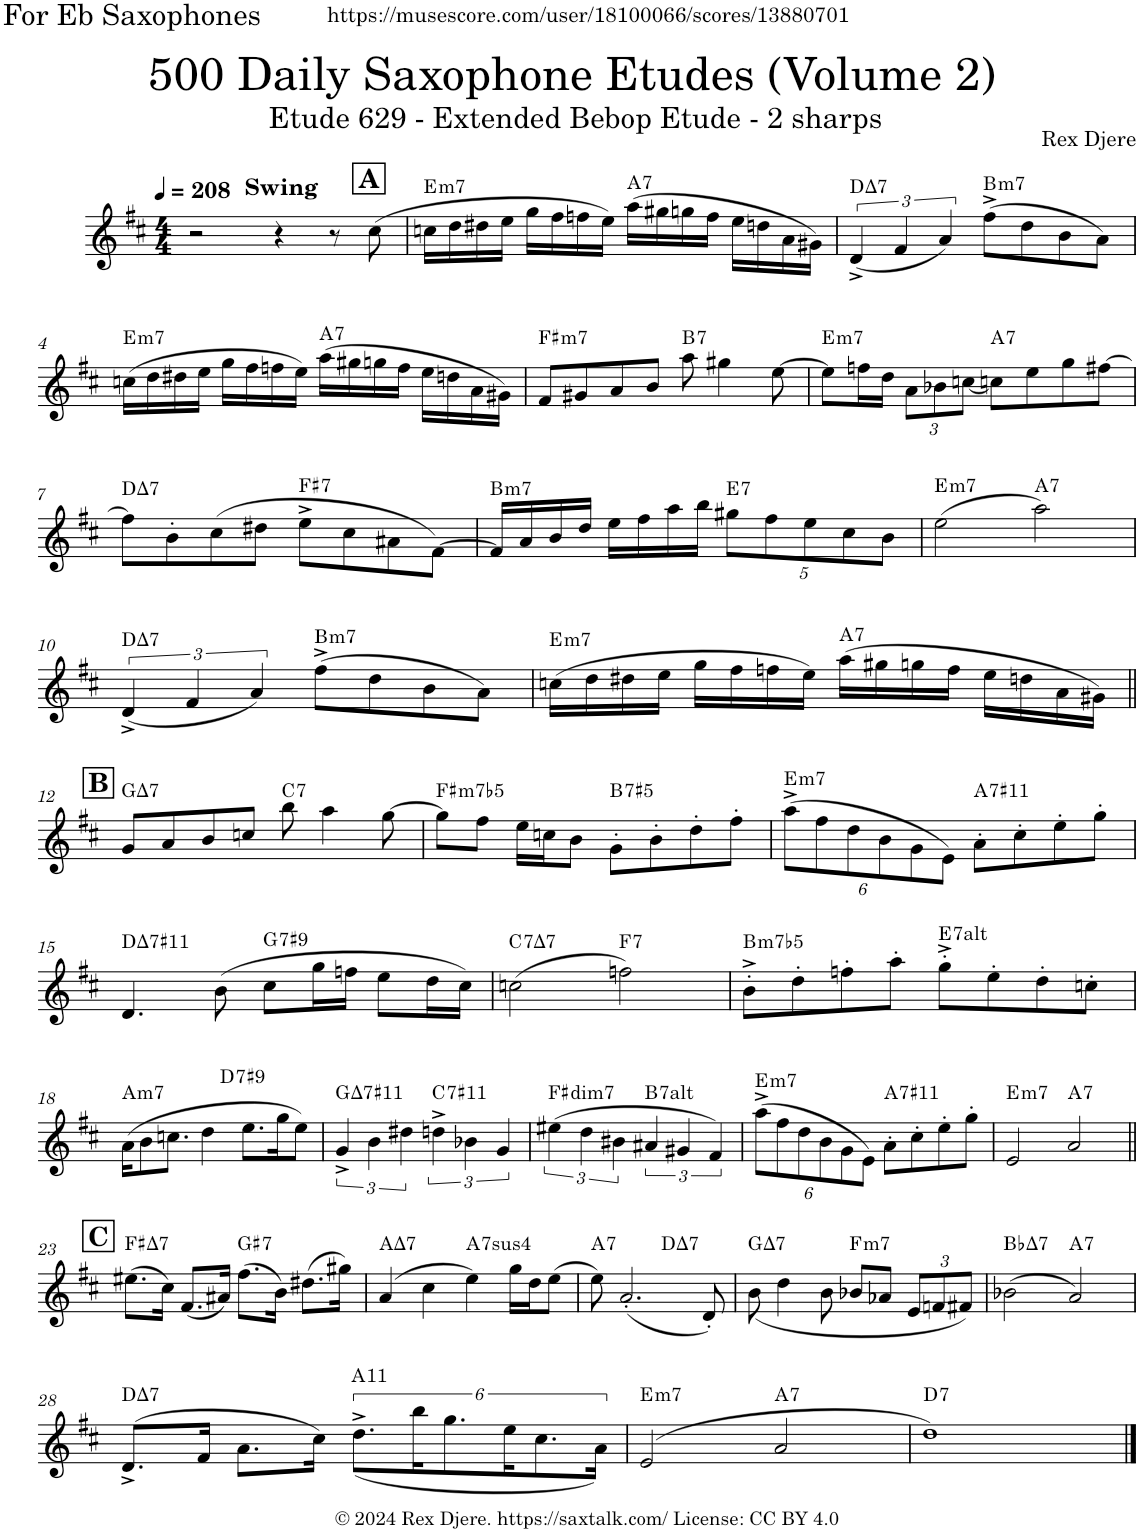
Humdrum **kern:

**kern	**harte
*part1	*part1
*staff1	*
*I"Alto Saxophone	*
*I'A. Sax.	*
*clefG2	*
*Trd5c9	*
*k[f#c#]	*
*M4/4	*
*MM208	*
!!LO:REH:place=s1:a:B:cj:fs=14:t=A:qo=3.5
=1	=1
!LO:TX:a:B:t=Swing	!
2r	.
4r	.
8r	.
(8cc#\	.
=2	=2
!	!LO:H:kt=m7
16ccn\LL	E:min7
16dd\	.
16dd#X\	.
16ee\JJ	.
16gg\LL	.
16ff#\	.
16ffn\	.
16ee\JJ)	.
!	!LO:H:kt=7
(16aa\LL	A:7
16gg#X\	.
16ggn\	.
16ff\JJ	.
16ee\LL	.
16ddn\	.
16a\	.
16g#X\JJ)	.
=3	=3
!	!LO:H:kt=7
(6d^/	D:maj7
6f#/	.
6a/)	.
!	!LO:H:kt=m7
(8ff#^\L	B:min7
8dd\	.
8b\	.
8a\J)	.
!!LO:LB:g=z
=4	=4
!	!LO:H:kt=m7
(16ccn\LL	E:min7
16dd\	.
16dd#X\	.
16ee\JJ	.
16gg\LL	.
16ff#\	.
16ffn\	.
16ee\JJ)	.
!	!LO:H:kt=7
(16aa\LL	A:7
16gg#X\	.
16ggn\	.
16ff\JJ	.
16ee\LL	.
16ddn\	.
16a\	.
16g#X\JJ)	.
=5	=5
!	!LO:H:kt=m7
8f#/L	F#:min7
8g#X/	.
8a/	.
8b/J	.
!	!LO:H:kt=7
8aa\	B:7
4gg#X\	.
[8ee\	.
=6	=6
!	!LO:H:kt=m7
8ee\L]	E:min7
16ffn\L	.
16dd\JJ	.
*Xbrackettup	*
12a\L	.
12b-X\	.
[<12ccn\J	.
!	!LO:H:kt=7
8ccn\L]	A:7
8ee\	.
8gg\	.
[8ff#X\J	.
!!LO:LB:g=z
=7	=7
!	!LO:H:kt=7
8ff#\L]	D:maj7
8b'\	.
(8cc#\	.
8dd#X\J	.
!	!LO:H:kt=7
8ee^\L	F#:7
8cc#\	.
8a#X\	.
[8f#\J)	.
=8	=8
!	!LO:H:kt=m7
16f#/LL]	B:min7
16a/	.
16b/	.
16dd/JJ	.
16ee\LL	.
16ff#\	.
16aa\	.
16bb\JJ	.
!	!LO:H:kt=7
10gg#X\L	E:7
10ff#\	.
10ee\	.
10cc#\	.
10b\J	.
=9	=9
!	!LO:H:kt=m7
(2ee\	E:min7
!	!LO:H:kt=7
2aa\)	A:7
!!LO:LB:g=z
=10	=10
*brackettup	*
!	!LO:H:kt=7
(6d^/	D:maj7
6f#/	.
6a/)	.
!	!LO:H:kt=m7
(8ff#^\L	B:min7
8dd\	.
8b\	.
8a\J)	.
=11	=11
!	!LO:H:kt=m7
(16ccn\LL	E:min7
16dd\	.
16dd#X\	.
16ee\JJ	.
16gg\LL	.
16ff#\	.
16ffn\	.
16ee\JJ)	.
!	!LO:H:kt=7
(16aa\LL	A:7
16gg#X\	.
16ggn\	.
16ff\JJ	.
16ee\LL	.
16ddn\	.
16a\	.
16g#X\JJ)	.
!!LO:LB:g=z
!!LO:REH:place=s1:a:B:cj:fs=14:t=B
=12||	=12||
!	!LO:H:kt=7
8g/L	G:maj7
8a/	.
8b/	.
8ccn/J	.
!	!LO:H:kt=7
8bb\	C:7
4aa\	.
[8gg\	.
=13	=13
!	!LO:H:kt=m7b5
8gg\L]	F#:hdim7
8ff#\J	.
16ee\LL	.
16ccn\J	.
8b\J	.
!	!LO:H:kt=7
8g'\L	B:(3,#5,b7)
8b'\	.
8dd'\	.
8ff#'\J	.
=14	=14
*Xbrackettup	*
!	!LO:H:kt=m7
(12aa^\L	E:min7
12ff#\	.
12dd\	.
12b\	.
12g\	.
12e\J)	.
!	!LO:H:kt=7
8a'\L	A:7(#11)
8cc#'\	.
8ee'\	.
8gg'\J	.
!!LO:LB:g=z
=15	=15
!	!LO:H:kt=7
4.d/	D:maj7(#11)
(8b\	.
!	!LO:H:kt=7
8cc#\L	G:7(#9)
16gg\L	.
16ffn\JJ	.
8ee\L	.
16dd\L	.
16cc#\JJ)	.
=16	=16
!	!LO:H:kt=7
(2ccn\	C:7
!	!LO:H:kt=7
2ffn\)	F:7
=17	=17
!	!LO:H:kt=m7b5
8b'^\L	B:hdim7
8dd'\	.
8ffn'\	.
8aa'\J	.
!	!LO:H:kt=7
8gg'^\L	E:(3,b5,#5,b7,b9,#9)
8ee'\	.
8dd'\	.
8ccn'\J	.
!!LO:LB:g=z
=18	=18
!	!LO:H:kt=m7
*^	*
(16a\KL	2ryy	A:min7
8b\	.	.
8.ccn\J	.	.
4dd\	.	.
!	!	!LO:H:kt=7
.	2ryy	D:7(#9)
8.ee\L	.	.
16gg\K	.	.
8ee\J)	.	.
*v	*v	*
=19	=19
*brackettup	*
*^	*
!	!	!LO:H:kt=7
*v	*v	*
6g^/	G:maj7(#11)
6b\	.
6dd#X\	.
!	!LO:H:kt=7
6ddn^\	C:7(#11)
6b-X\	.
6g/	.
=20	=20
!	!LO:H:kt=dim7
(6ee#X\	F#:dim7
6dd\	.
6b#X\	.
!	!LO:H:kt=7
6a#X/	B:(3,b5,#5,b7,b9,#9)
6g#X/	.
6f#/)	.
=21	=21
*Xbrackettup	*
!	!LO:H:kt=m7
(12aa^\L	E:min7
12ff#\	.
12dd\	.
12b\	.
12g\	.
12e\J)	.
!	!LO:H:kt=7
8a'\L	A:7(#11)
8cc#'\	.
8ee'\	.
8gg'\J	.
=22	=22
!	!LO:H:kt=m7
2e/	E:min7
!	!LO:H:kt=7
2a/	A:7
!!LO:LB:g=z
!!LO:REH:place=s1:a:B:cj:fs=14:t=C
=23||	=23||
!	!LO:H:kt=7
(8.ee#X\L	F#:maj7
16cc#\Jk)	.
(8.f#/L	.
16a#X/Jk)	.
!	!LO:H:kt=7
(8.ff#\L	G#:7
16b\Jk)	.
(8.dd#X\L	.
16gg#X\Jk)	.
=24	=24
!	!LO:H:kt=7
(4a/	A:maj7
4cc#\	.
!	!LO:H:kt=74
4ee\)	A:sus4(7)
16gg\LL	.
16dd\J	.
(8ee\J	.
=25	=25
!	!LO:H:kt=7
*^	*
8ee\)	2ryy	A:7
(2.a'/	.	.
!	!	!LO:H:kt=7
.	2ryy	D:maj7
8d'/)	.	.
=26	=26	=26
!	!	!LO:H:kt=7
*v	*v	*
(<8b\	G:maj7
4dd\	.
8b\	.
!	!LO:H:kt=m7
8b-X/L	F:min7
8a-X/J	.
12e/L	.
12fn/	.
12f#X/J)	.
=27	=27
!	!LO:H:kt=7
(2b-X\	Bb:maj7
!	!LO:H:kt=7
2a/)	A:7
!!LO:LB:g=z
=28	=28
!	!LO:H:kt=7
(8.d^/L	D:maj7
16f#/Jk	.
8.a\L	.
16cc#\Jk)	.
*brackettup	*
!	!LO:H:kt=11
(<12.dd^\L	A:9(11)
24bb\K	.
12.gg\	.
24ee\K	.
12.cc#\	.
24a\Jk)	.
=29	=29
!	!LO:H:kt=m7
(2e/	E:min7
!	!LO:H:kt=7
2a/	A:7
=30	=30
!	!LO:H:kt=7
1dd)	D:7
==	==
*-	*-
